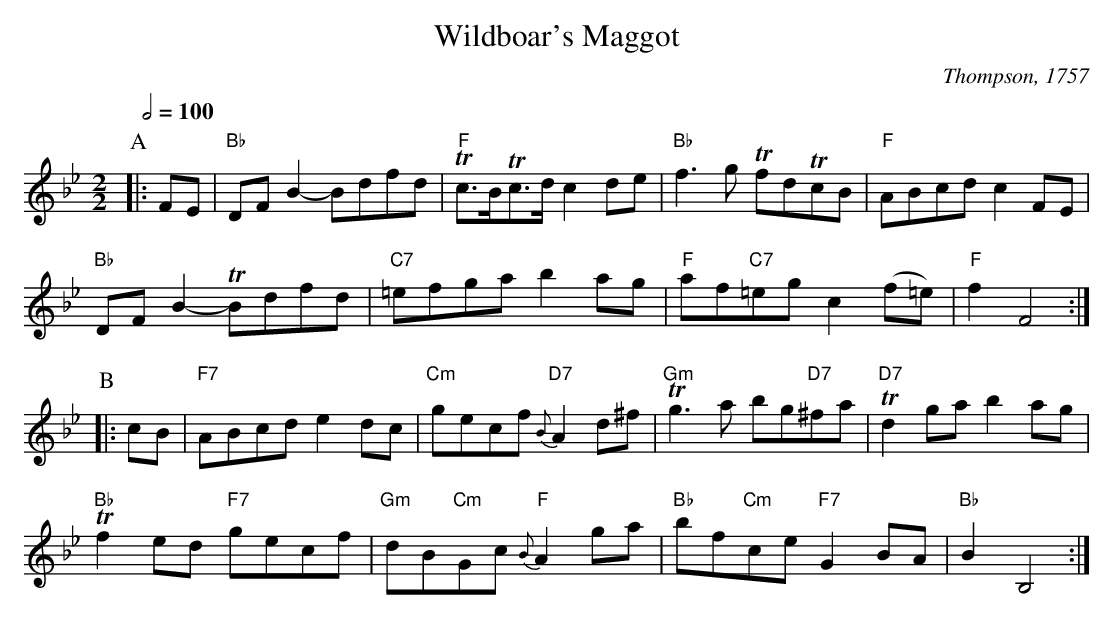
X:1
T:Wildboar's Maggot
C:Thompson, 1757
L:1/8
Q:1/2=100
M:2/2
K:Bb
P:A
|: FE | "Bb"DFB2- Bdfd | "F"Tc>BTc>d c2de | "Bb"f3g TfdTcB | "F"ABcd c2FE |
"Bb"DFB2- TBdfd | "C7"=efga b2ag | "F"af"C7"=eg c2(f=e) | "F"f2 F4 :|
P:B
|: cB | "F7"ABcd e2dc | "Cm"gecf "D7"{B}A2d^f | "Gm"Tg3a bg"D7"^fa | "D7"Td2ga b2ag |
"Bb"Tf2ed "F7"gecf | "Gm"dB"Cm"Gc "F"{B}A2 ga | "Bb"bf"Cm"ce "F7"G2BA | "Bb"B2 B,4 :|
